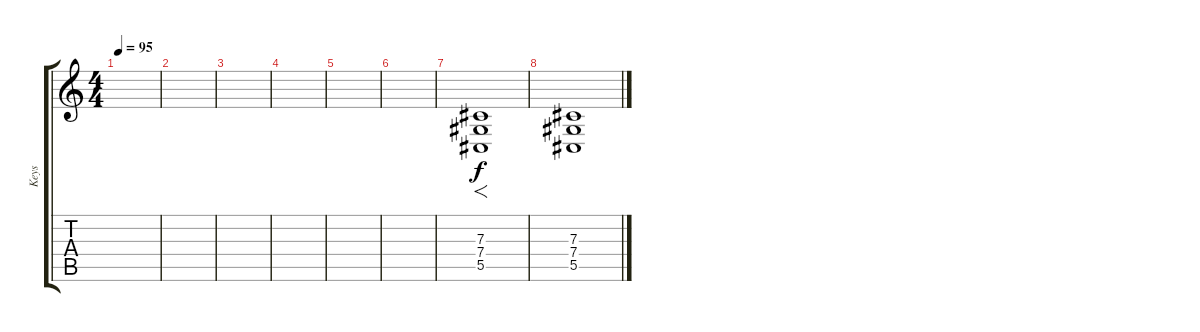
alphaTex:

\track ("Keys" "Keys") {instrument violin}
\staff {score tabs}
\tuning (Eb4 Bb3 Gb3 Db3 Ab2 Eb2) {hide}
\ts (4 4)
\tempo 95
\clef g2
\ks c
|
|
|
|
|
|
(7.3 7.4 5.5).1{f volume 16 instrument choiraahs} |
(7.3 7.4 5.5).1
